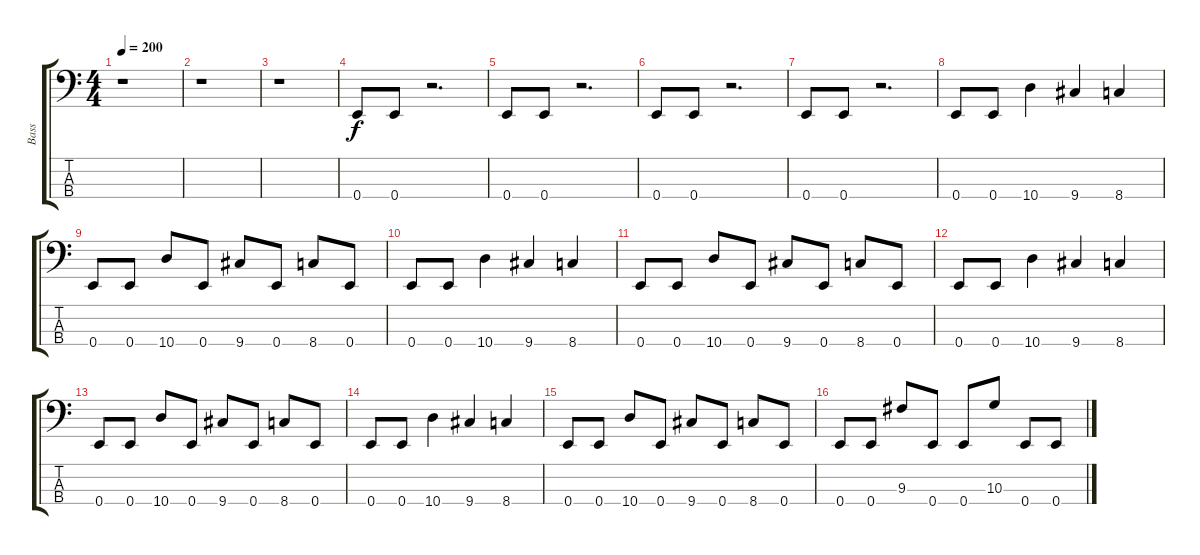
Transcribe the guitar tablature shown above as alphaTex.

\track ("Bass" "Bass") {instrument electricbasspick}
\staff {score tabs}
\tuning (G2 D2 A1 E1) {hide}
\ts (4 4)
\tempo 200
\clef f4
\ks c
r.1{dy f} |
r.1 |
r.1 |
0.4.8 0.4.8 r.2{d} |
0.4.8 0.4.8 r.2{d} |
0.4.8 0.4.8 r.2{d} |
0.4.8 0.4.8 r.2{d} |
0.4.8 0.4.8 10.4.4 9.4.4 8.4.4 |
0.4.8 0.4.8 10.4.8 0.4.8 9.4.8 0.4.8 8.4.8 0.4.8 |
0.4.8 0.4.8 10.4.4 9.4.4 8.4.4 |
0.4.8 0.4.8 10.4.8 0.4.8 9.4.8 0.4.8 8.4.8 0.4.8 |
0.4.8 0.4.8 10.4.4 9.4.4 8.4.4 |
0.4.8 0.4.8 10.4.8 0.4.8 9.4.8 0.4.8 8.4.8 0.4.8 |
0.4.8 0.4.8 10.4.4 9.4.4 8.4.4 |
0.4.8 0.4.8 10.4.8 0.4.8 9.4.8 0.4.8 8.4.8 0.4.8 |
0.4.8 0.4.8 9.3.8 0.4.8 0.4.8 10.3.8 0.4.8 0.4.8
